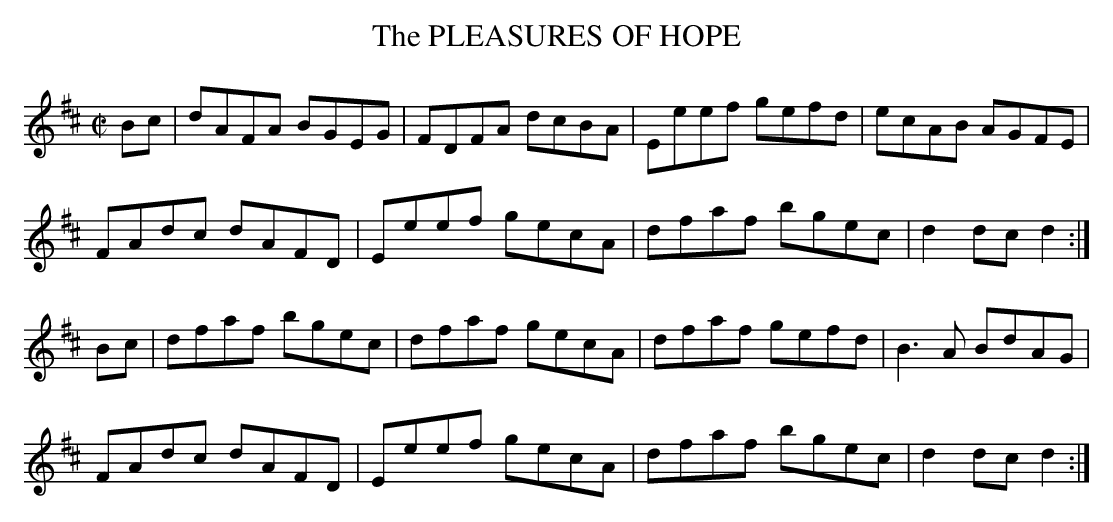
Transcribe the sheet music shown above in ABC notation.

X:1
T:PLEASURES OF HOPE, The
M:C|
L:1/8
K:D
Bc|dAFA BGEG|FDFA dcBA|Eeef gefd|ecAB AGFE|
FAdc dAFD|Eeef gecA|dfaf bgec|d2dc d2:|
Bc|dfaf bgec|dfaf gecA|dfaf gefd|B3A BdAG|
FAdc dAFD|Eeef gecA|dfaf bgec|d2dc d2:|
